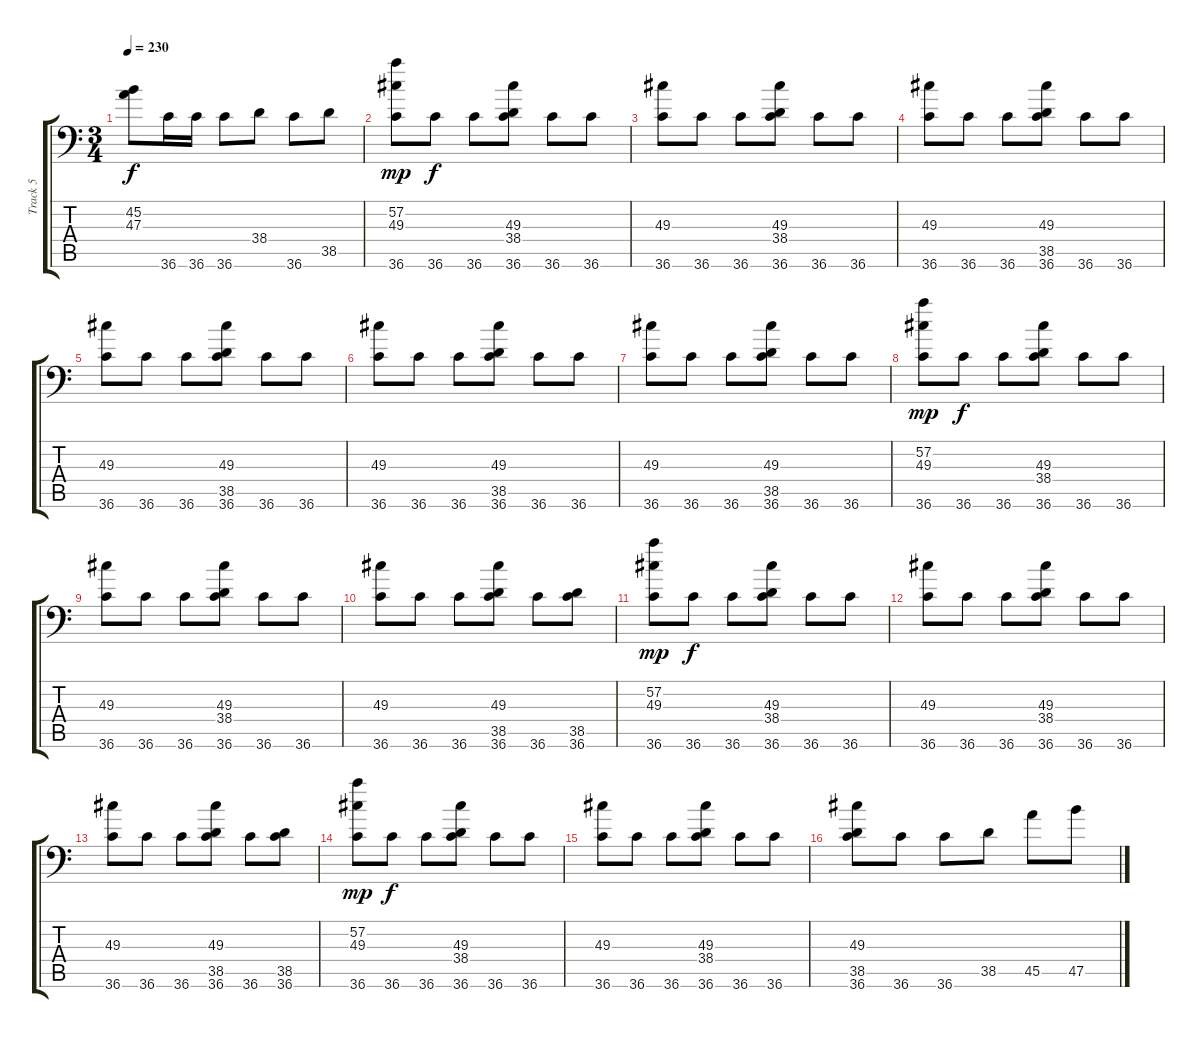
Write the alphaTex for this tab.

\track ("Track 5" "Track 5") {instrument acousticgrandpiano}
\staff {score tabs}
\tuning (C-1 C-1 C-1 C-1 C-1 C-1) {hide}
\ts (3 4)
\tempo 230
\clef f4
\ks c
(45.2 47.3).8{dy f} 36.6.16 36.6.16 36.6.8 38.4.8 36.6.8 38.5.8 |
(57.2 49.3 36.6).8{dy mp} 36.6.8{dy f} 36.6.8 (49.3 38.4 36.6).8 36.6.8 36.6.8 |
(49.3 36.6).8 36.6.8 36.6.8 (49.3 38.4 36.6).8 36.6.8 36.6.8 |
(49.3 36.6).8 36.6.8 36.6.8 (49.3 38.5 36.6).8 36.6.8 36.6.8 |
(49.3 36.6).8 36.6.8 36.6.8 (49.3 38.5 36.6).8 36.6.8 36.6.8 |
(49.3 36.6).8 36.6.8 36.6.8 (49.3 38.5 36.6).8 36.6.8 36.6.8 |
(49.3 36.6).8 36.6.8 36.6.8 (49.3 38.5 36.6).8 36.6.8 36.6.8 |
(57.2 49.3 36.6).8{dy mp} 36.6.8{dy f} 36.6.8 (49.3 38.4 36.6).8 36.6.8 36.6.8 |
(49.3 36.6).8 36.6.8 36.6.8 (49.3 38.4 36.6).8 36.6.8 36.6.8 |
(49.3 36.6).8 36.6.8 36.6.8 (49.3 38.5 36.6).8 36.6.8 (38.5 36.6).8 |
(57.2 49.3 36.6).8{dy mp} 36.6.8{dy f} 36.6.8 (49.3 38.4 36.6).8 36.6.8 36.6.8 |
(49.3 36.6).8 36.6.8 36.6.8 (49.3 38.4 36.6).8 36.6.8 36.6.8 |
(49.3 36.6).8 36.6.8 36.6.8 (49.3 38.5 36.6).8 36.6.8 (38.5 36.6).8 |
(57.2 49.3 36.6).8{dy mp} 36.6.8{dy f} 36.6.8 (49.3 38.4 36.6).8 36.6.8 36.6.8 |
(49.3 36.6).8 36.6.8 36.6.8 (49.3 38.4 36.6).8 36.6.8 36.6.8 |
(49.3 38.5 36.6).8 36.6.8 36.6.8 38.5.8 45.5.8 47.5.8
